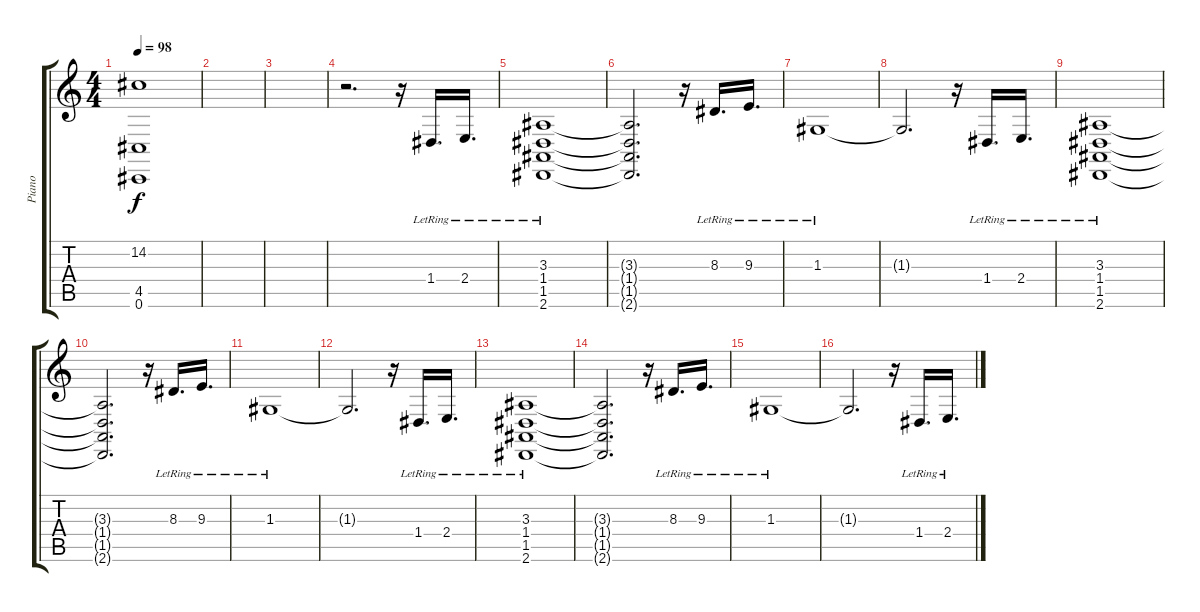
\track ("Piano" "Piano") {instrument acousticgrandpiano}
\staff {score tabs}
\tuning (E4 B3 G3 D3 A2 Db2) {hide}
\ts (4 4)
\tempo 98
\clef g2
\ks c
(14.2{t} 4.5{t} 0.6{t}).1{dy f volume 0} |
|
|
r.2{d volume 15} r.16 1.4{lr}.16{d} 2.4{lr}.16{d} |
(3.3 1.4 1.5 2.6{lr}).1 |
(3.3{t} 1.4{t} 1.5{t} 2.6{t}).2{d} r.16 8.3{lr}.16{d} 9.3{lr}.16{d} |
1.3{lr}.1 |
1.3{t}.2{d} r.16 1.4{lr}.16{d} 2.4{lr}.16{d} |
(3.3 1.4 1.5 2.6{lr}).1 |
(3.3{t} 1.4{t} 1.5{t} 2.6{t}).2{d} r.16 8.3{lr}.16{d} 9.3{lr}.16{d} |
1.3{lr}.1 |
1.3{t}.2{d} r.16 1.4{lr}.16{d} 2.4{lr}.16{d} |
(3.3 1.4 1.5 2.6{lr}).1 |
(3.3{t} 1.4{t} 1.5{t} 2.6{t}).2{d} r.16 8.3{lr}.16{d} 9.3{lr}.16{d} |
1.3{lr}.1 |
1.3{t}.2{d} r.16 1.4{lr}.16{d} 2.4{lr}.16{d}
